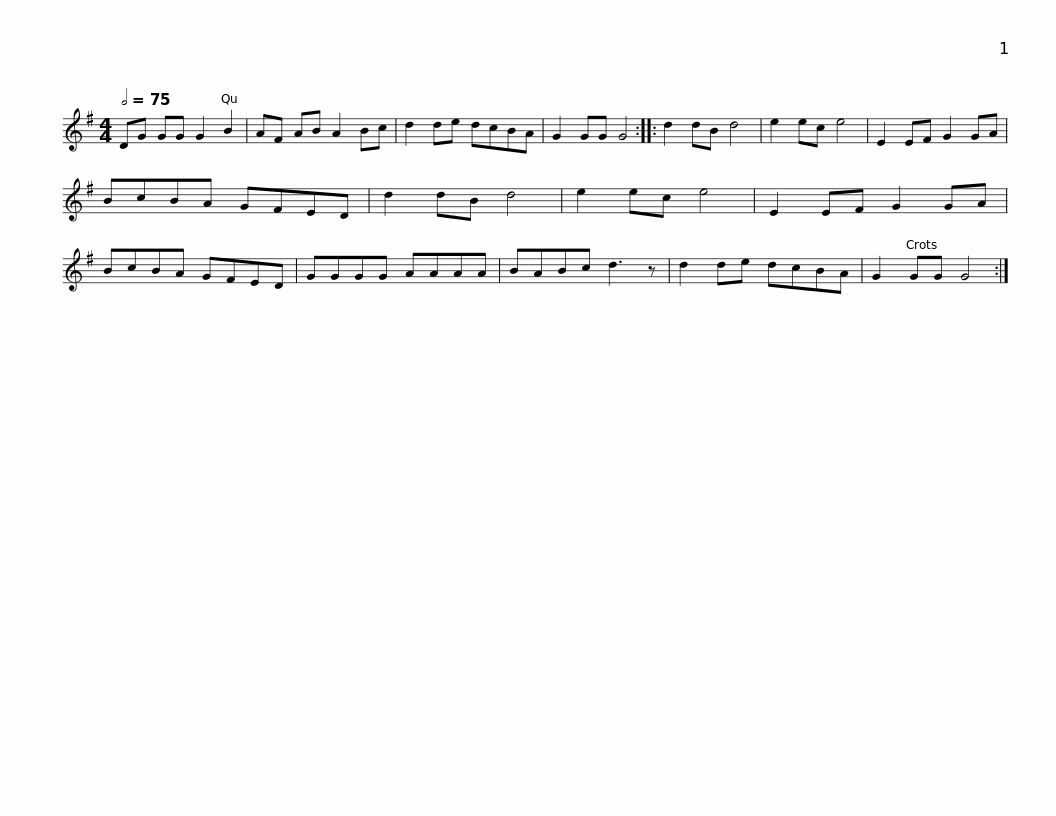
X:1
L:1/8
Q:1/2=75
M:4/4
I:linebreak $
K:G
V:1 treble
V:1
 DG GG G2 B2 | AF AB A2 Bc | d2 de dcBA | G2 GG G4 :: d2 dB d4 | %5
 e2 ec e4 | E2 EF G2 GA |$ BcBA GFED | d2 dB d4 | e2 ec e4 | %10
 E2 EF G2 GA | BcBA GFED | GGGG AAAA | BABc d3 z |$ d2 de dcBA | %15
 G2 GG G4 :| %16
